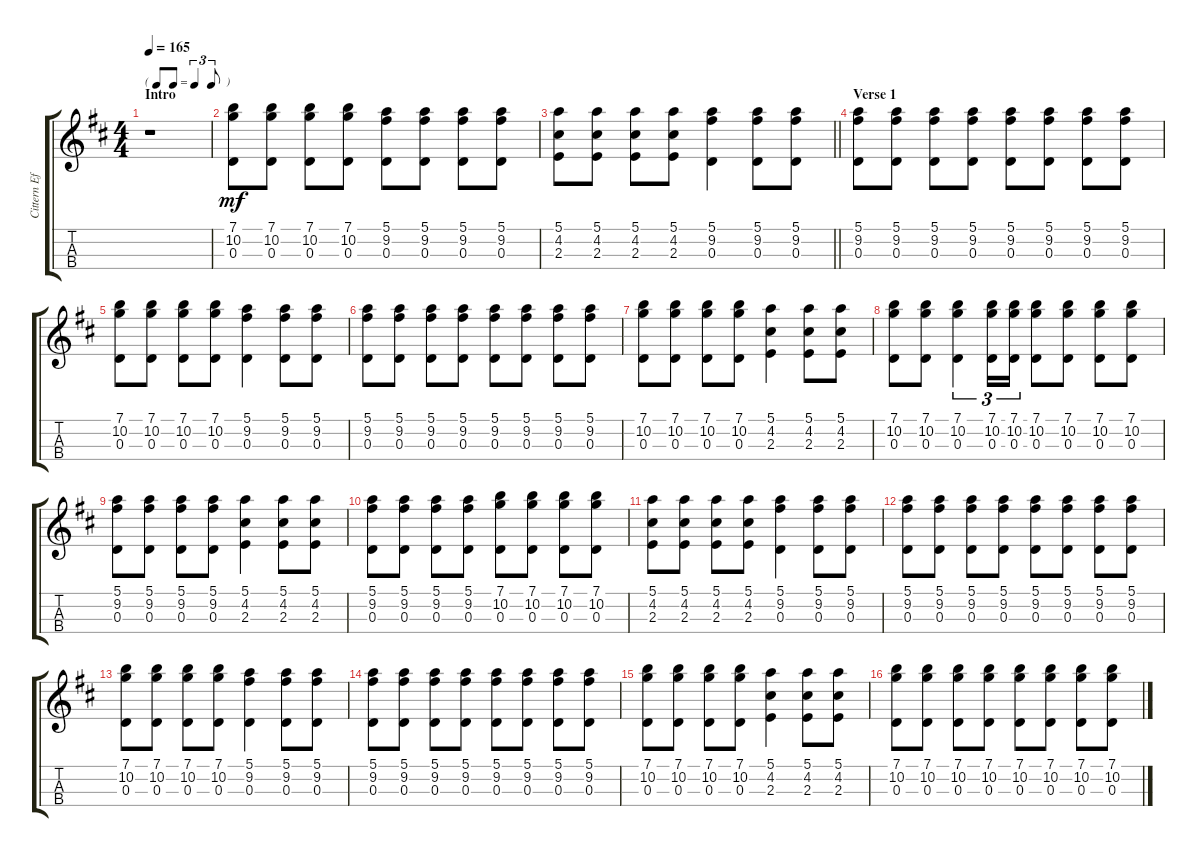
\track ("Cittern Effect" "Cittern Ef") {instrument koto}
\staff {score tabs}
\tuning (E5 A4 D4 G3) {hide}
\ts (4 4)
\tf triplet8th
\section ("" "Intro")
\tempo 165
\clef g2
\ks d
r.1{dy mf instrument koto} |
(7.1 10.2 0.3).8 (7.1 10.2 0.3).8 (7.1 10.2 0.3).8 (7.1 10.2 0.3).8 (5.1 9.2 0.3).8 (5.1 9.2 0.3).8 (5.1 9.2 0.3).8 (5.1 9.2 0.3).8 |
\barLineRight lightlight
(5.1 4.2 2.3).8 (5.1 4.2 2.3).8 (5.1 4.2 2.3).8 (5.1 4.2 2.3).8 (5.1 9.2 0.3).4 (5.1 9.2 0.3).8 (5.1 9.2 0.3).8 |
\section ("" "Verse 1")
(5.1 9.2 0.3).8 (5.1 9.2 0.3).8 (5.1 9.2 0.3).8 (5.1 9.2 0.3).8 (5.1 9.2 0.3).8 (5.1 9.2 0.3).8 (5.1 9.2 0.3).8 (5.1 9.2 0.3).8 |
(7.1 10.2 0.3).8 (7.1 10.2 0.3).8 (7.1 10.2 0.3).8 (7.1 10.2 0.3).8 (5.1 9.2 0.3).4 (5.1 9.2 0.3).8 (5.1 9.2 0.3).8 |
(5.1 9.2 0.3).8 (5.1 9.2 0.3).8 (5.1 9.2 0.3).8 (5.1 9.2 0.3).8 (5.1 9.2 0.3).8 (5.1 9.2 0.3).8 (5.1 9.2 0.3).8 (5.1 9.2 0.3).8 |
(7.1 10.2 0.3).8 (7.1 10.2 0.3).8 (7.1 10.2 0.3).8 (7.1 10.2 0.3).8 (5.1 4.2 2.3).4 (5.1 4.2 2.3).8 (5.1 4.2 2.3).8 |
(7.1 10.2 0.3).8 (7.1 10.2 0.3).8 (7.1 10.2 0.3).4{tu (3 2)} (7.1 10.2 0.3).16{tu (3 2)} (7.1 10.2 0.3).16{tu (3 2)} (7.1 10.2 0.3).8 (7.1 10.2 0.3).8 (7.1 10.2 0.3).8 (7.1 10.2 0.3).8 |
(5.1 9.2 0.3).8 (5.1 9.2 0.3).8 (5.1 9.2 0.3).8 (5.1 9.2 0.3).8 (5.1 4.2 2.3).4 (5.1 4.2 2.3).8 (5.1 4.2 2.3).8 |
(5.1 9.2 0.3).8 (5.1 9.2 0.3).8 (5.1 9.2 0.3).8 (5.1 9.2 0.3).8 (7.1 10.2 0.3).8 (7.1 10.2 0.3).8 (7.1 10.2 0.3).8 (7.1 10.2 0.3).8 |
(5.1 4.2 2.3).8 (5.1 4.2 2.3).8 (5.1 4.2 2.3).8 (5.1 4.2 2.3).8 (5.1 9.2 0.3).4 (5.1 9.2 0.3).8 (5.1 9.2 0.3).8 |
(5.1 9.2 0.3).8 (5.1 9.2 0.3).8 (5.1 9.2 0.3).8 (5.1 9.2 0.3).8 (5.1 9.2 0.3).8 (5.1 9.2 0.3).8 (5.1 9.2 0.3).8 (5.1 9.2 0.3).8 |
(7.1 10.2 0.3).8 (7.1 10.2 0.3).8 (7.1 10.2 0.3).8 (7.1 10.2 0.3).8 (5.1 9.2 0.3).4 (5.1 9.2 0.3).8 (5.1 9.2 0.3).8 |
(5.1 9.2 0.3).8 (5.1 9.2 0.3).8 (5.1 9.2 0.3).8 (5.1 9.2 0.3).8 (5.1 9.2 0.3).8 (5.1 9.2 0.3).8 (5.1 9.2 0.3).8 (5.1 9.2 0.3).8 |
(7.1 10.2 0.3).8 (7.1 10.2 0.3).8 (7.1 10.2 0.3).8 (7.1 10.2 0.3).8 (5.1 4.2 2.3).4 (5.1 4.2 2.3).8 (5.1 4.2 2.3).8 |
(7.1 10.2 0.3).8 (7.1 10.2 0.3).8 (7.1 10.2 0.3).8 (7.1 10.2 0.3).8 (7.1 10.2 0.3).8 (7.1 10.2 0.3).8 (7.1 10.2 0.3).8 (7.1 10.2 0.3).8
